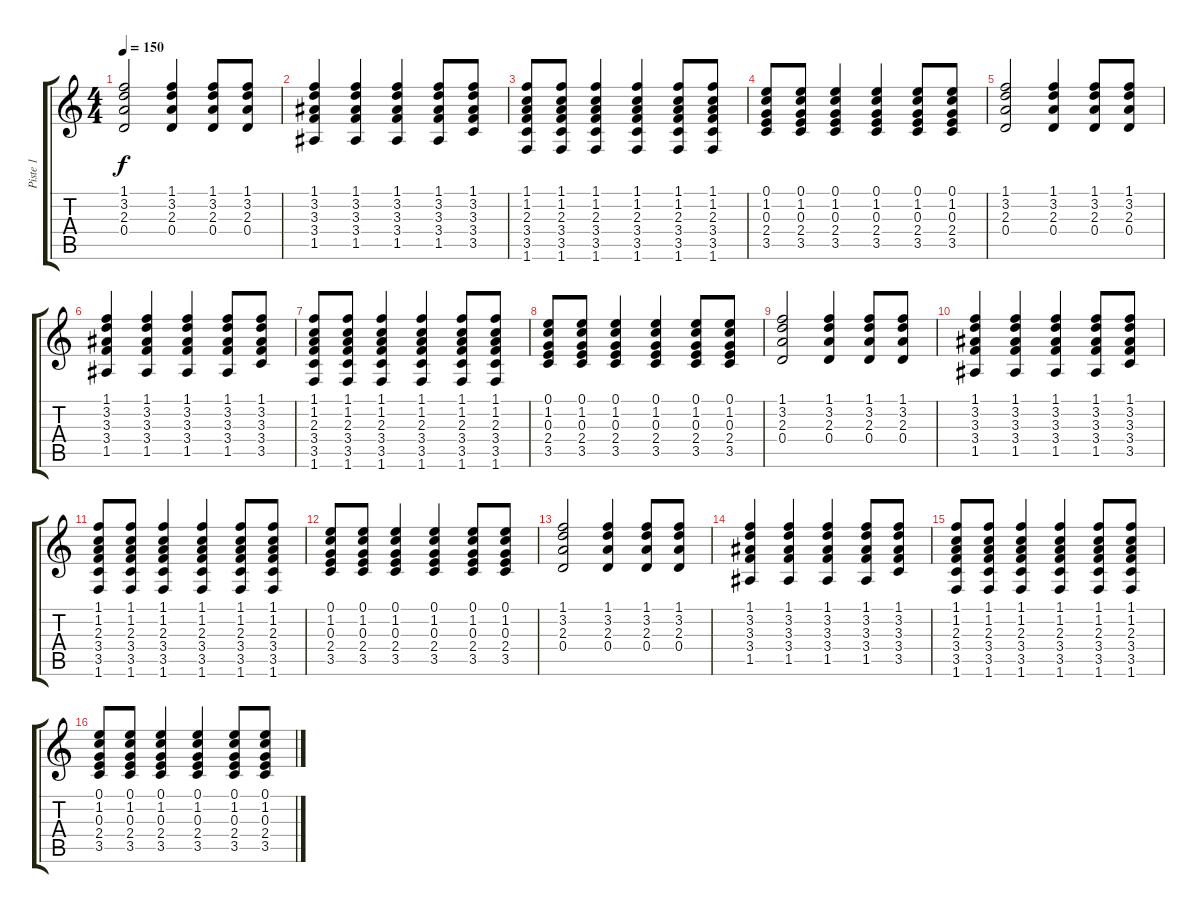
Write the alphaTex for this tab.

\track ("Piste 1" "Piste 1") {instrument acousticguitarnylon}
\staff {score tabs}
\tuning (E4 B3 G3 D3 A2 E2) {hide}
\ts (4 4)
\tempo 150
\clef g2
\ks c
(1.1 3.2 2.3 0.4).2{dy f} (1.1 3.2 2.3 0.4).4 (1.1 3.2 2.3 0.4).8 (1.1 3.2 2.3 0.4).8 |
(1.1 3.2 3.3 3.4 1.5).4 (1.1 3.2 3.3 3.4 1.5).4 (1.1 3.2 3.3 3.4 1.5).4 (1.1 3.2 3.3 3.4 1.5).8 (1.1 3.2 3.3 3.4 3.5).8 |
(1.1 1.2 2.3 3.4 3.5 1.6).8 (1.1 1.2 2.3 3.4 3.5 1.6).8 (1.1 1.2 2.3 3.4 3.5 1.6).4 (1.1 1.2 2.3 3.4 3.5 1.6).4 (1.1 1.2 2.3 3.4 3.5 1.6).8 (1.1 1.2 2.3 3.4 3.5 1.6).8 |
(0.1 1.2 0.3 2.4 3.5).8 (0.1 1.2 0.3 2.4 3.5).8 (0.1 1.2 0.3 2.4 3.5).4 (0.1 1.2 0.3 2.4 3.5).4 (0.1 1.2 0.3 2.4 3.5).8 (0.1 1.2 0.3 2.4 3.5).8 |
(1.1 3.2 2.3 0.4).2 (1.1 3.2 2.3 0.4).4 (1.1 3.2 2.3 0.4).8 (1.1 3.2 2.3 0.4).8 |
(1.1 3.2 3.3 3.4 1.5).4 (1.1 3.2 3.3 3.4 1.5).4 (1.1 3.2 3.3 3.4 1.5).4 (1.1 3.2 3.3 3.4 1.5).8 (1.1 3.2 3.3 3.4 3.5).8 |
(1.1 1.2 2.3 3.4 3.5 1.6).8 (1.1 1.2 2.3 3.4 3.5 1.6).8 (1.1 1.2 2.3 3.4 3.5 1.6).4 (1.1 1.2 2.3 3.4 3.5 1.6).4 (1.1 1.2 2.3 3.4 3.5 1.6).8 (1.1 1.2 2.3 3.4 3.5 1.6).8 |
(0.1 1.2 0.3 2.4 3.5).8 (0.1 1.2 0.3 2.4 3.5).8 (0.1 1.2 0.3 2.4 3.5).4 (0.1 1.2 0.3 2.4 3.5).4 (0.1 1.2 0.3 2.4 3.5).8 (0.1 1.2 0.3 2.4 3.5).8 |
(1.1 3.2 2.3 0.4).2 (1.1 3.2 2.3 0.4).4 (1.1 3.2 2.3 0.4).8 (1.1 3.2 2.3 0.4).8 |
(1.1 3.2 3.3 3.4 1.5).4 (1.1 3.2 3.3 3.4 1.5).4 (1.1 3.2 3.3 3.4 1.5).4 (1.1 3.2 3.3 3.4 1.5).8 (1.1 3.2 3.3 3.4 3.5).8 |
(1.1 1.2 2.3 3.4 3.5 1.6).8 (1.1 1.2 2.3 3.4 3.5 1.6).8 (1.1 1.2 2.3 3.4 3.5 1.6).4 (1.1 1.2 2.3 3.4 3.5 1.6).4 (1.1 1.2 2.3 3.4 3.5 1.6).8 (1.1 1.2 2.3 3.4 3.5 1.6).8 |
(0.1 1.2 0.3 2.4 3.5).8 (0.1 1.2 0.3 2.4 3.5).8 (0.1 1.2 0.3 2.4 3.5).4 (0.1 1.2 0.3 2.4 3.5).4 (0.1 1.2 0.3 2.4 3.5).8 (0.1 1.2 0.3 2.4 3.5).8 |
(1.1 3.2 2.3 0.4).2 (1.1 3.2 2.3 0.4).4 (1.1 3.2 2.3 0.4).8 (1.1 3.2 2.3 0.4).8 |
(1.1 3.2 3.3 3.4 1.5).4 (1.1 3.2 3.3 3.4 1.5).4 (1.1 3.2 3.3 3.4 1.5).4 (1.1 3.2 3.3 3.4 1.5).8 (1.1 3.2 3.3 3.4 3.5).8 |
(1.1 1.2 2.3 3.4 3.5 1.6).8 (1.1 1.2 2.3 3.4 3.5 1.6).8 (1.1 1.2 2.3 3.4 3.5 1.6).4 (1.1 1.2 2.3 3.4 3.5 1.6).4 (1.1 1.2 2.3 3.4 3.5 1.6).8 (1.1 1.2 2.3 3.4 3.5 1.6).8 |
(0.1 1.2 0.3 2.4 3.5).8 (0.1 1.2 0.3 2.4 3.5).8 (0.1 1.2 0.3 2.4 3.5).4 (0.1 1.2 0.3 2.4 3.5).4 (0.1 1.2 0.3 2.4 3.5).8 (0.1 1.2 0.3 2.4 3.5).8
